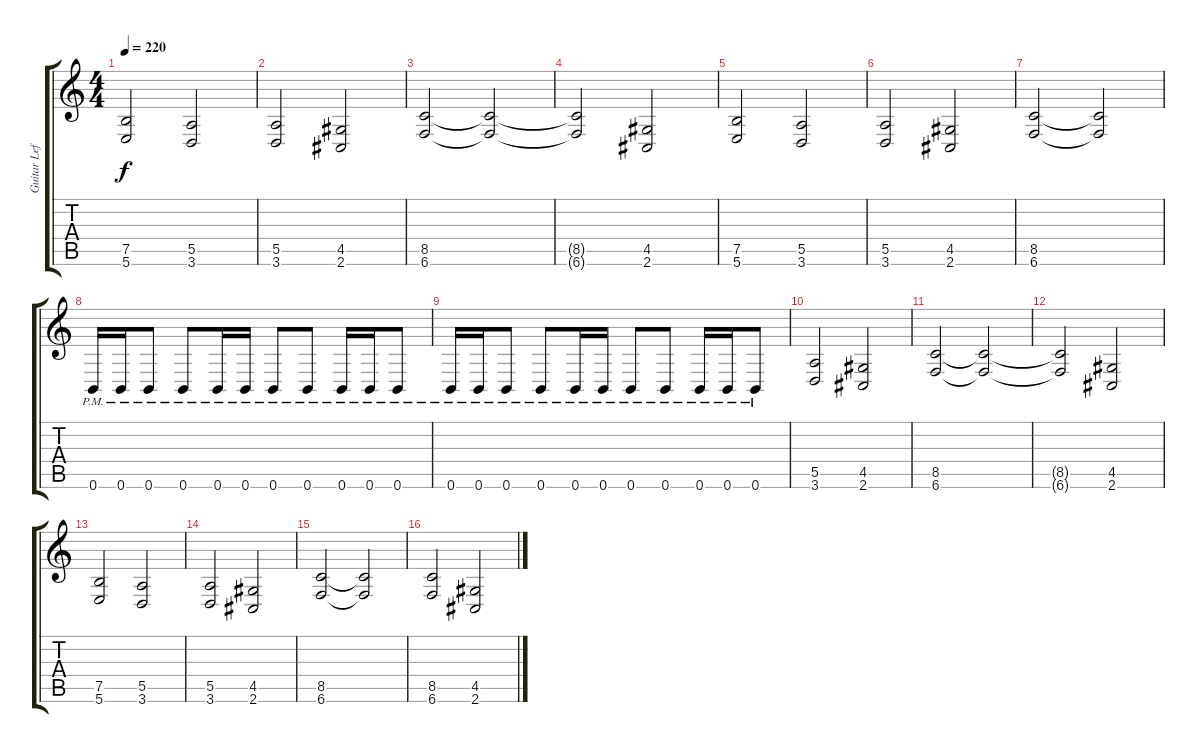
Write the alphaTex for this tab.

\track ("Guitar Left" "Guitar Lef") {instrument overdrivenguitar}
\staff {score tabs}
\tuning (B3 Gb3 D3 A2 E2 B1) {hide}
\ts (4 4)
\tempo 220
\clef g2
\ks c
(7.5 5.6).2{dy f} (5.5 3.6).2 |
(5.5 3.6).2 (4.5 2.6).2 |
(8.5 6.6).2 (8.5{t} 6.6{t}).2 |
(8.5{t} 6.6{t}).2 (4.5 2.6).2 |
(7.5 5.6).2 (5.5 3.6).2 |
(5.5 3.6).2 (4.5 2.6).2 |
(8.5 6.6).2 (8.5{t} 6.6{t}).2 |
0.6{pm}.16 0.6{pm}.16 0.6{pm}.8 0.6{pm}.8 0.6{pm}.16 0.6{pm}.16 0.6{pm}.8 0.6{pm}.8 0.6{pm}.16 0.6{pm}.16 0.6{pm}.8 |
0.6{pm}.16 0.6{pm}.16 0.6{pm}.8 0.6{pm}.8 0.6{pm}.16 0.6{pm}.16 0.6{pm}.8 0.6{pm}.8 0.6{pm}.16 0.6{pm}.16 0.6{pm}.8 |
(5.5 3.6).2 (4.5 2.6).2 |
(8.5 6.6).2 (8.5{t} 6.6{t}).2 |
(8.5{t} 6.6{t}).2 (4.5 2.6).2 |
(7.5 5.6).2 (5.5 3.6).2 |
(5.5 3.6).2 (4.5 2.6).2 |
(8.5 6.6).2 (8.5{t} 6.6{t}).2 |
(8.5 6.6).2 (4.5 2.6).2
